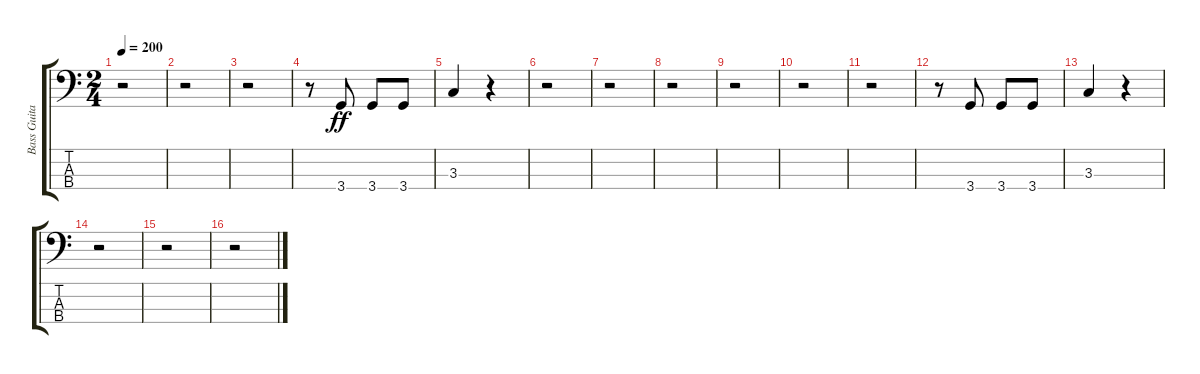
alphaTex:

\track ("Bass Guitar" "Bass Guita") {instrument electricbassfinger}
\staff {score tabs}
\tuning (G2 D2 A1 E1) {hide}
\ts (2 4)
\tempo 200
\clef f4
\ks c
r.2{dy ff} |
r.2 |
r.2 |
r.8 3.4.8 3.4.8 3.4.8 |
3.3.4 r.4 |
r.2 |
r.2 |
r.2 |
r.2 |
r.2 |
r.2 |
r.8 3.4.8 3.4.8 3.4.8 |
3.3.4 r.4 |
r.2 |
r.2 |
r.2
